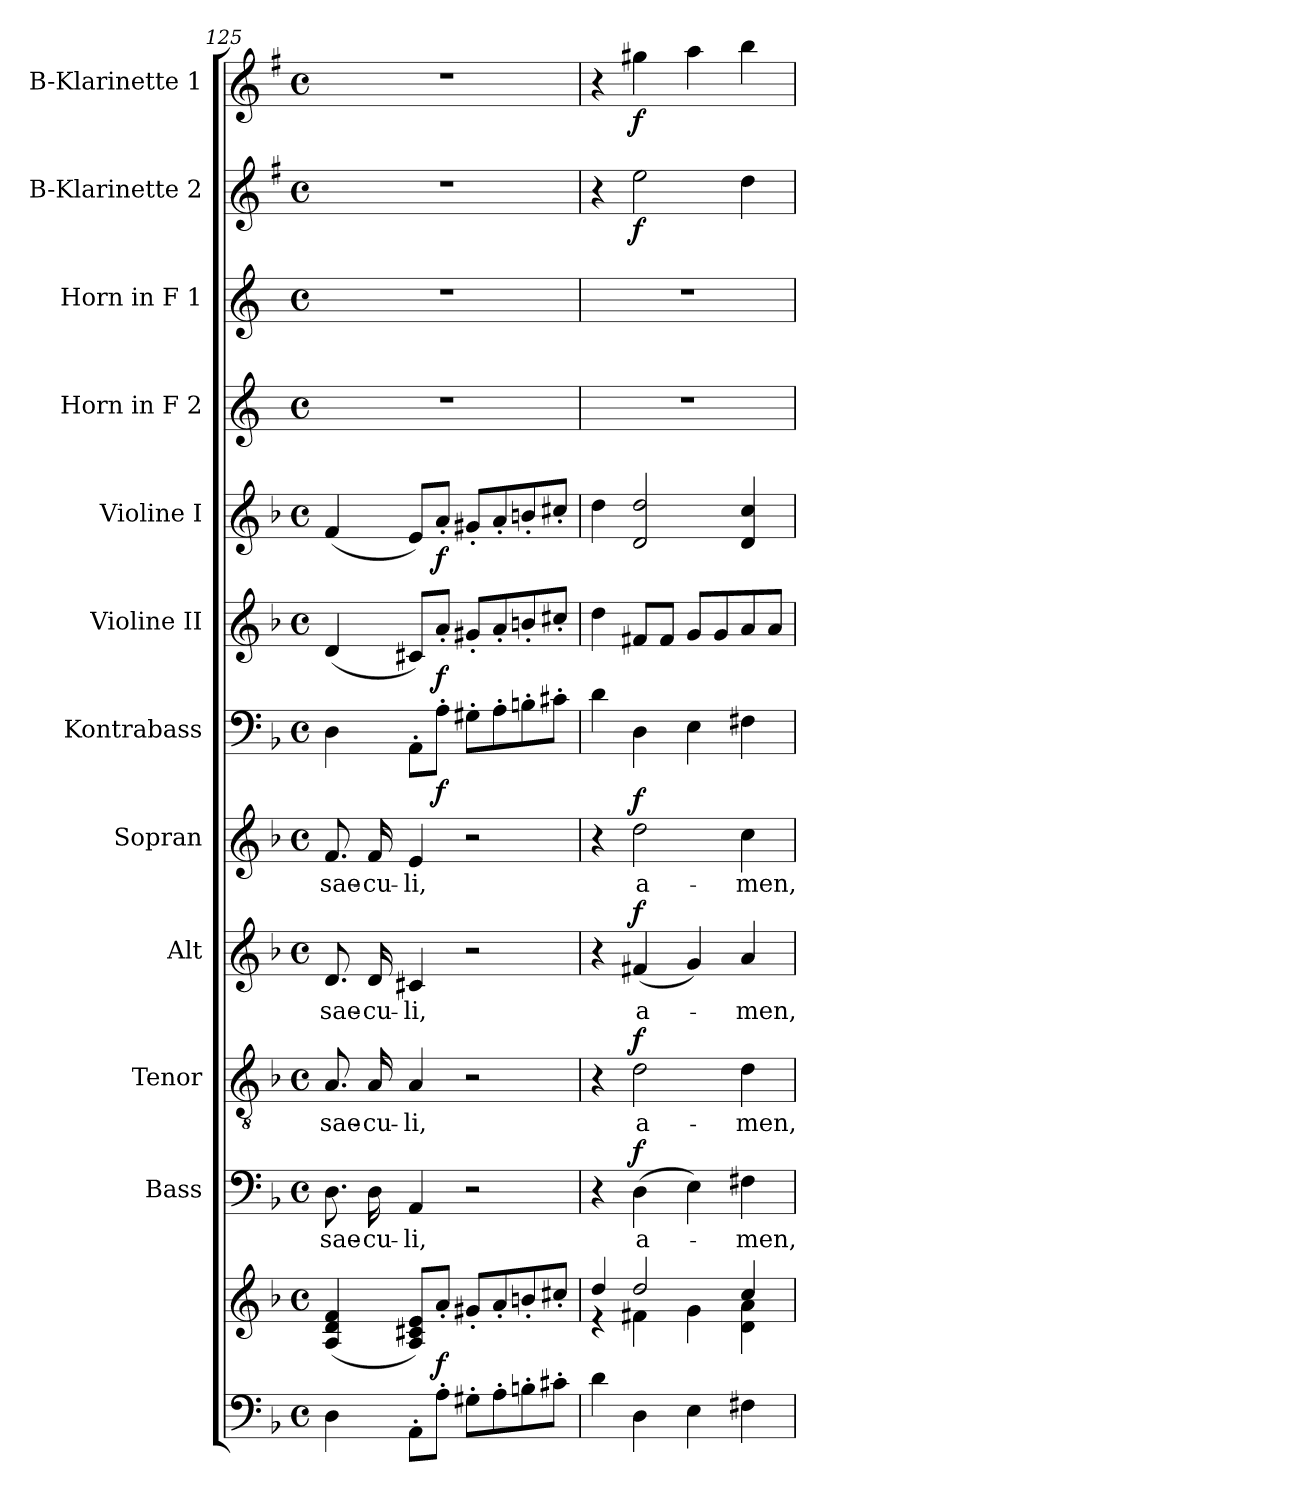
**kern	**kern	**dynam	**kern	**text	**dynam	**kern	**text	**dynam	**kern	**text	**dynam	**kern	**text	**dynam	**kern	**dynam	**kern	**dynam	**kern	**dynam	**kern	**kern	**kern	**dynam	**kern	**dynam
*part12	*part12	*part12	*part11	*part11	*part11	*part10	*part10	*part10	*part9	*part9	*part9	*part8	*part8	*part8	*part7	*part7	*part6	*part6	*part5	*part5	*part4	*part3	*part2	*part2	*part1	*part1
*staff13	*staff12	*staff12/13	*staff11	*staff11	*staff11	*staff10	*staff10	*staff10	*staff9	*staff9	*staff9	*staff8	*staff8	*staff8	*staff7	*staff7	*staff6	*staff6	*staff5	*staff5	*staff4	*staff3	*staff2	*staff2	*staff1	*staff1
*	*	*	*I"Bass	*	*	*I"Tenor	*	*	*I"Alt	*	*	*I"Sopran	*	*	*I"Kontrabass	*	*I"Violine II	*	*I"Violine I	*	*I"Horn in F 2	*I"Horn in F 1	*I"B-Klarinette 2	*	*I"B-Klarinette 1	*
*	*	*	*I'B.	*	*	*I'T.	*	*	*I'A.	*	*	*I'S.	*	*	*I'Kb.	*	*I'Vl. II	*	*I'Vl. I	*	*	*	*I'B Kl. 2	*	*I'B Kl. 1	*
*clefF4	*clefG2	*	*clefF4	*	*	*clefGv2	*	*	*clefG2	*	*	*clefG2	*	*	*clefF4	*	*clefG2	*	*clefG2	*	*clefG2	*clefG2	*clefG2	*	*clefG2	*
*	*	*	*	*	*	*	*	*	*	*	*	*	*	*	*ITrd7c12	*	*	*	*	*	*ITrd4c7	*ITrd4c7	*ITrd1c2	*	*ITrd1c2	*
*k[b-]	*k[b-]	*	*k[b-]	*	*	*k[b-]	*	*	*k[b-]	*	*	*k[b-]	*	*	*k[b-]	*	*k[b-]	*	*k[b-]	*	*k[b-]	*k[b-]	*k[b-]	*	*k[b-]	*
*F:	*F:	*	*F:	*	*	*F:	*	*	*F:	*	*	*F:	*	*	*F:	*	*F:	*	*F:	*	*F:	*F:	*F:	*	*F:	*
*M4/4	*M4/4	*	*M4/4	*	*	*M4/4	*	*	*M4/4	*	*	*M4/4	*	*	*M4/4	*	*M4/4	*	*M4/4	*	*M4/4	*M4/4	*M4/4	*	*M4/4	*
*met(c)	*met(c)	*	*met(c)	*	*	*met(c)	*	*	*met(c)	*	*	*met(c)	*	*	*met(c)	*	*met(c)	*	*met(c)	*	*met(c)	*met(c)	*met(c)	*	*met(c)	*
=125	=125	=125	=125	=125	=125	=125	=125	=125	=125	=125	=125	=125	=125	=125	=125	=125	=125	=125	=125	=125	=125	=125	=125	=125	=125	=125
!	!	!	!	!LO:LY:b	!	!	!LO:LY:b	!	!	!LO:LY:b	!	!	!LO:LY:b	!	!	!	!	!	!	!	!	!	!	!	!	!
4D\	(4A/ 4d/ 4f/	.	8.D\	sae-	.	8.A/	sae-	.	8.d/	sae-	.	8.f/	sae-	.	4DD\	.	(<4d/	.	(<4f/	.	1r	1r	1r	.	1r	.
!	!	!	!	!LO:LY:b	!	!	!LO:LY:b	!	!	!LO:LY:b	!	!	!LO:LY:b	!	!	!	!	!	!	!	!	!	!	!	!	!
.	.	.	16D\	-cu-	.	16A/	-cu-	.	16d/	-cu-	.	16f/	-cu-	.	.	.	.	.	.	.	.	.	.	.	.	.
!	!	!	!	!LO:LY:b	!	!	!LO:LY:b	!	!	!LO:LY:b	!	!	!LO:LY:b	!	!	!	!	!	!	!	!	!	!	!	!	!
8AA'>\L	8A/ 8c#X/ 8e/L)	.	4AA/	-li,	.	4A/	-li,	.	4c#X/	-li,	.	4e/	-li,	.	8AAA'>\L	.	8c#X/L)	.	8e/L)	.	.	.	.	.	.	.
!	!	!LO:DY:b	!	!	!	!	!	!	!	!	!	!	!	!	!	!LO:DY:b	!	!LO:DY:b	!	!LO:DY:b	!	!	!	!	!	!
8A'>\J	8a'</J	f	.	.	.	.	.	.	.	.	.	.	.	.	8AA'>\J	f	8a'</J	f	8a'</J	f	.	.	.	.	.	.
8G#X'>\L	8g#X'</L	.	2r	.	.	2r	.	.	2r	.	.	2r	.	.	8GG#X'>\L	.	8g#X'</L	.	8g#X'</L	.	.	.	.	.	.	.
8A'>\	8a'</	.	.	.	.	.	.	.	.	.	.	.	.	.	8AA'>\	.	8a'</	.	8a'</	.	.	.	.	.	.	.
8Bn'>\	8bn'</	.	.	.	.	.	.	.	.	.	.	.	.	.	8BBn'>\	.	8bn'</	.	8bn'</	.	.	.	.	.	.	.
8c#X'>\J	8cc#X'</J	.	.	.	.	.	.	.	.	.	.	.	.	.	8C#X'>\J	.	8cc#X'</J	.	8cc#X'</J	.	.	.	.	.	.	.
!!LO:PB:g=z
=126	=126	=126	=126	=126	=126	=126	=126	=126	=126	=126	=126	=126	=126	=126	=126	=126	=126	=126	=126	=126	=126	=126	=126	=126	=126	=126
*	*^	*	*	*	*	*	*	*	*	*	*	*	*	*	*	*	*	*	*	*	*	*	*	*	*	*
4d\	4dd/	4re	.	4r	.	.	4r	.	.	4r	.	.	4r	.	.	4D\	.	4dd\	.	4dd\	.	1r	1r	4r	.	4r	.
!	!	!	!	!	!LO:LY:b	!LO:DY:a	!	!LO:LY:b	!LO:DY:a	!	!LO:LY:b	!LO:DY:a	!	!LO:LY:b	!LO:DY:a	!	!	!	!	!	!	!	!	!	!LO:DY:b	!	!LO:DY:b
4D\	2dd/	4f#X\	.	(>4D\	a-	f	2d\	a-	f	(<4f#X/	a-	f	2dd\	a-	f	4DD\	.	8f#X/L	.	2d/ 2dd/	.	.	.	2dd\	f	4ff#X\	f
.	.	.	.	.	.	.	.	.	.	.	.	.	.	.	.	.	.	8f#/J	.	.	.	.	.	.	.	.	.
4E\	.	4g\	.	4E\)	.	.	.	.	.	4g/)	.	.	.	.	.	4EE\	.	8g/L	.	.	.	.	.	.	.	4gg\	.
.	.	.	.	.	.	.	.	.	.	.	.	.	.	.	.	.	.	8g/	.	.	.	.	.	.	.	.	.
!	!	!	!	!	!LO:LY:b	!	!	!LO:LY:b	!	!	!LO:LY:b	!	!	!LO:LY:b	!	!	!	!	!	!	!	!	!	!	!	!	!
4F#X\	4cc/	4d\ 4a\	.	4F#X\	-men,	.	4d\	-men,	.	4a/	-men,	.	4cc\	-men,	.	4FF#X\	.	8a/	.	4d/ 4cc/	.	.	.	4cc\	.	4aa\	.
.	.	.	.	.	.	.	.	.	.	.	.	.	.	.	.	.	.	8a/J	.	.	.	.	.	.	.	.	.
*	*v	*v	*	*	*	*	*	*	*	*	*	*	*	*	*	*	*	*	*	*	*	*	*	*	*	*	*
=	=	=	=	=	=	=	=	=	=	=	=	=	=	=	=	=	=	=	=	=	=	=	=	=	=	=
*-	*-	*-	*-	*-	*-	*-	*-	*-	*-	*-	*-	*-	*-	*-	*-	*-	*-	*-	*-	*-	*-	*-	*-	*-	*-	*-
